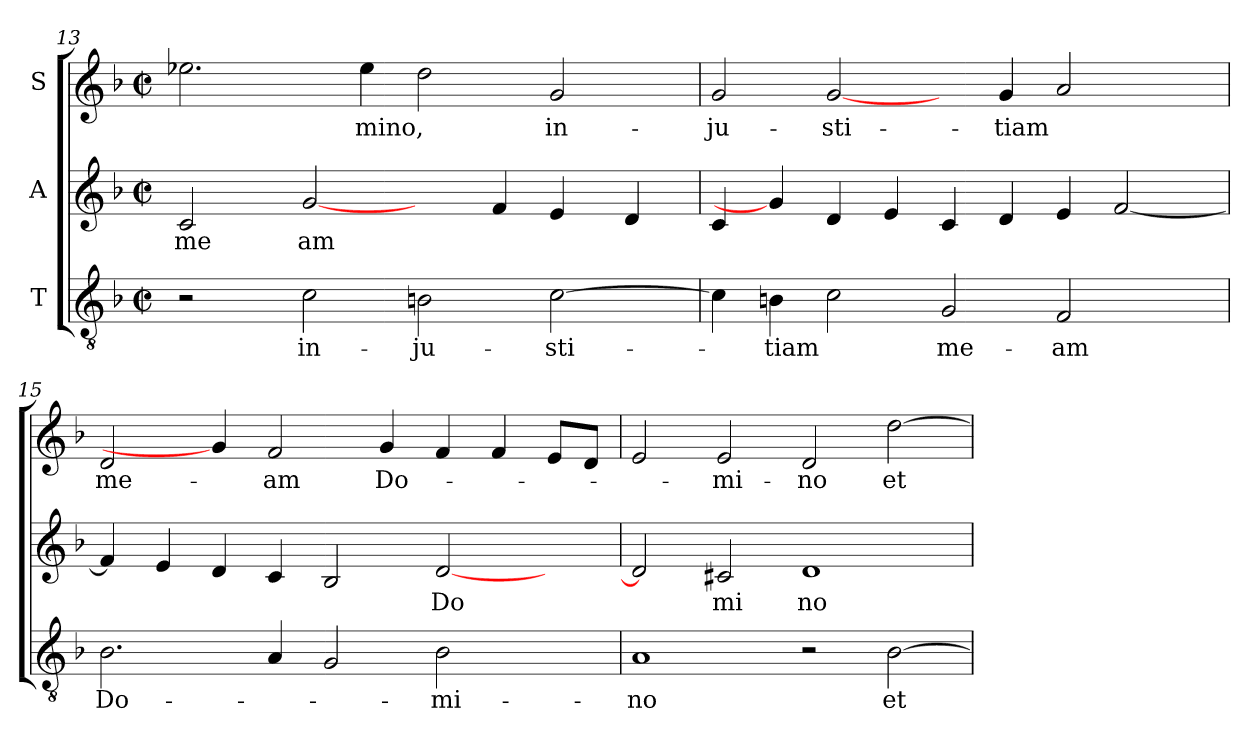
**kern	**text	**kern	**text	**kern	**text
*part3	*part3	*part2	*part2	*part1	*part1
*staff3	*staff3	*staff2	*staff2	*staff1	*staff1
*I"T	*	*I"A	*	*I"S	*
!!LO:LB:g=z
*clefGv2	*	*clefG2	*	*clefG2	*
*k[b-]	*	*k[b-]	*	*k[b-]	*
*F:	*	*F:	*	*F:	*
*M2/2	*	*M2/2	*	*M2/2	*
*met(c|)	*	*met(c|)	*	*met(c|)	*
=13	=13	=13	=13	=13	=13
!	!	!	!LO:LY:b:cj	!	!
*	*	*	*	*^	*
2r	.	2c/	me	2.ee-\	8ryy	.
.	.	.	.	.	32ryy	.
.	.	.	.	.	1ryy	.
!	!LO:LY:b:cj	!	!LO:LY:b	!	!	!
2c\	in-	[2g/	am	.	.	.
!	!	!	!	!	!	!LO:LY:b
.	.	.	.	4ee-\	.	mino,
!	!LO:LY:b:cj	!	!	!	!	!
2Bn\	-ju-	4ryy	.	2dd\	.	.
.	.	.	.	.	2ryy	.
.	.	4f/	.	.	.	.
!	!LO:LY:b:cj	!	!	!	!	!LO:LY:b:cj
[>2c\	-sti-	4e/	.	2g/	.	in-
.	.	.	.	.	4ryy	.
.	.	4d/	.	.	.	.
.	.	.	.	.	16.ryy	.
=14	=14	=14	=14	=14	=14	=14
!	!	!	!	!	!	!LO:LY:b:cj
*	*	*	*	*v	*v	*
4c\]	.	4c/	.	2g/	-ju-
!	!LO:LY:b	!	!	!	!
4Bn\	-tiam	4g/]	.	.	.
!	!	!	!	!	!LO:LY:b:cj
2c\	.	4d/	.	[2g/	-sti-
.	.	4e/	.	.	.
!	!LO:LY:b:cj	!	!	!	!
2G/	me-	4c/	.	4ryy	.
!	!	!	!	!	!LO:LY:b
.	.	4d/	.	4g/	-tiam
!	!LO:LY:b:cj	!	!	!	!
2F/	-am	4e/	.	2a/	.
.	.	[<2f/	.	.	.
4ryy	.	.	.	4ryy	.
=15	=15	=15	=15	=15	=15
!	!LO:LY:b	!	!	!	!LO:LY:b:cj
2.B-\	Do-	4f/]	.	2d/	me-
.	.	4e/	.	.	.
.	.	4d/	.	4g/]	.
!	!	!	!	!	!LO:LY:b:cj
4A/	.	4c/	.	2f/	-am
2G/	.	2B-/	.	.	.
!	!	!	!	!	!LO:LY:b
.	.	.	.	4g/	Do-
!	!LO:LY:b:cj	!	!LO:LY:b	!	!
2B-\	-mi-	[<2d/	Do	4f/	.
.	.	.	.	4f/	.
4ryy	.	4ryy	.	8e/L	.
.	.	.	.	8d/J	.
=16	=16	=16	=16	=16	=16
!	!LO:LY:b:cj	!	!	!	!
1A	-no	2d/]	.	2e/	.
!	!	!	!LO:LY:b:cj	!	!LO:LY:b:cj
.	.	2c#/	mi	2e/	-mi-
!	!	!	!LO:LY:b:cj	!	!LO:LY:b:cj
2r	.	1d	no	2d/	-no
!	!LO:LY:b:cj	!	!	!	!LO:LY:b:cj
[>2B-\	et	.	.	[>2dd\	et
=	=	=	=	=	=
*-	*-	*-	*-	*-	*-
